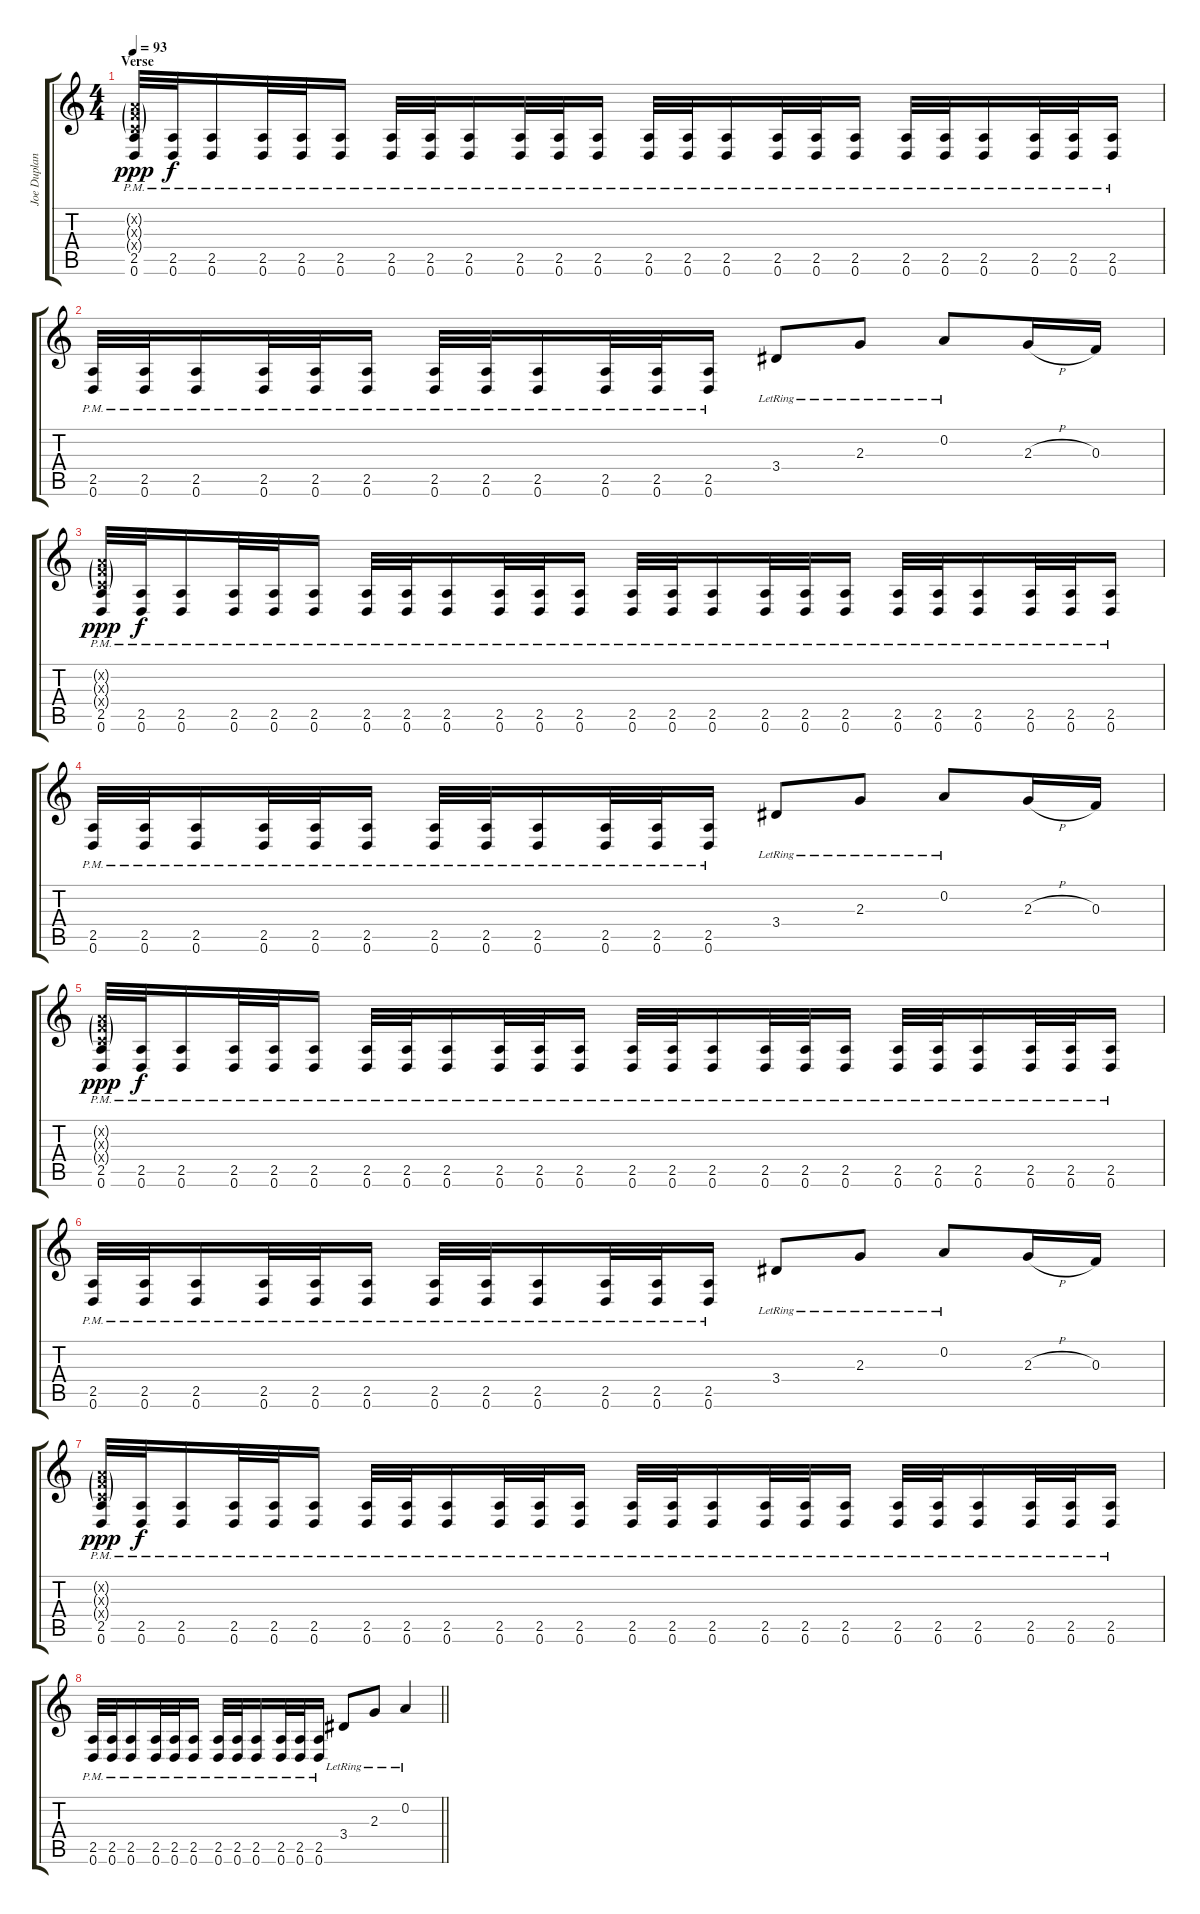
\track ("Joe Duplantier" "Joe Duplan") {instrument overdrivenguitar}
\staff {score tabs}
\tuning (D4 A3 F3 C3 G2 D2) {hide}
\ts (4 4)
\section ("" "Verse")
\tempo 93
\clef g2
\ks c
(0.2{g x} 0.3{g x} 0.4{g x} 2.5{pm} 0.6{pm}).32{dy ppp} (2.5{pm} 0.6{pm}).32{dy f} (2.5{pm} 0.6{pm}).16 (2.5{pm} 0.6{pm}).32 (2.5{pm} 0.6{pm}).32 (2.5{pm} 0.6{pm}).16 (2.5{pm} 0.6{pm}).32 (2.5{pm} 0.6{pm}).32 (2.5{pm} 0.6{pm}).16 (2.5{pm} 0.6{pm}).32 (2.5{pm} 0.6{pm}).32 (2.5{pm} 0.6{pm}).16 (2.5{pm} 0.6{pm}).32 (2.5{pm} 0.6{pm}).32 (2.5{pm} 0.6{pm}).16 (2.5{pm} 0.6{pm}).32 (2.5{pm} 0.6{pm}).32 (2.5{pm} 0.6{pm}).16 (2.5{pm} 0.6{pm}).32 (2.5{pm} 0.6{pm}).32 (2.5{pm} 0.6{pm}).16 (2.5{pm} 0.6{pm}).32 (2.5{pm} 0.6{pm}).32 (2.5{pm} 0.6{pm}).16 |
(2.5{pm} 0.6{pm}).32 (2.5{pm} 0.6{pm}).32 (2.5{pm} 0.6{pm}).16 (2.5{pm} 0.6{pm}).32 (2.5{pm} 0.6{pm}).32 (2.5{pm} 0.6{pm}).16 (2.5{pm} 0.6{pm}).32 (2.5{pm} 0.6{pm}).32 (2.5{pm} 0.6{pm}).16 (2.5{pm} 0.6{pm}).32 (2.5{pm} 0.6{pm}).32 (2.5{pm} 0.6{pm}).16 3.4{lr}.8 2.3{lr}.8 0.2{lr}.8 2.3{h}.16 0.3.16 |
(0.2{g x} 0.3{g x} 0.4{g x} 2.5{pm} 0.6{pm}).32{dy ppp} (2.5{pm} 0.6{pm}).32{dy f} (2.5{pm} 0.6{pm}).16 (2.5{pm} 0.6{pm}).32 (2.5{pm} 0.6{pm}).32 (2.5{pm} 0.6{pm}).16 (2.5{pm} 0.6{pm}).32 (2.5{pm} 0.6{pm}).32 (2.5{pm} 0.6{pm}).16 (2.5{pm} 0.6{pm}).32 (2.5{pm} 0.6{pm}).32 (2.5{pm} 0.6{pm}).16 (2.5{pm} 0.6{pm}).32 (2.5{pm} 0.6{pm}).32 (2.5{pm} 0.6{pm}).16 (2.5{pm} 0.6{pm}).32 (2.5{pm} 0.6{pm}).32 (2.5{pm} 0.6{pm}).16 (2.5{pm} 0.6{pm}).32 (2.5{pm} 0.6{pm}).32 (2.5{pm} 0.6{pm}).16 (2.5{pm} 0.6{pm}).32 (2.5{pm} 0.6{pm}).32 (2.5{pm} 0.6{pm}).16 |
(2.5{pm} 0.6{pm}).32 (2.5{pm} 0.6{pm}).32 (2.5{pm} 0.6{pm}).16 (2.5{pm} 0.6{pm}).32 (2.5{pm} 0.6{pm}).32 (2.5{pm} 0.6{pm}).16 (2.5{pm} 0.6{pm}).32 (2.5{pm} 0.6{pm}).32 (2.5{pm} 0.6{pm}).16 (2.5{pm} 0.6{pm}).32 (2.5{pm} 0.6{pm}).32 (2.5{pm} 0.6{pm}).16 3.4{lr}.8 2.3{lr}.8 0.2{lr}.8 2.3{h}.16 0.3.16 |
(0.2{g x} 0.3{g x} 0.4{g x} 2.5{pm} 0.6{pm}).32{dy ppp} (2.5{pm} 0.6{pm}).32{dy f} (2.5{pm} 0.6{pm}).16 (2.5{pm} 0.6{pm}).32 (2.5{pm} 0.6{pm}).32 (2.5{pm} 0.6{pm}).16 (2.5{pm} 0.6{pm}).32 (2.5{pm} 0.6{pm}).32 (2.5{pm} 0.6{pm}).16 (2.5{pm} 0.6{pm}).32 (2.5{pm} 0.6{pm}).32 (2.5{pm} 0.6{pm}).16 (2.5{pm} 0.6{pm}).32 (2.5{pm} 0.6{pm}).32 (2.5{pm} 0.6{pm}).16 (2.5{pm} 0.6{pm}).32 (2.5{pm} 0.6{pm}).32 (2.5{pm} 0.6{pm}).16 (2.5{pm} 0.6{pm}).32 (2.5{pm} 0.6{pm}).32 (2.5{pm} 0.6{pm}).16 (2.5{pm} 0.6{pm}).32 (2.5{pm} 0.6{pm}).32 (2.5{pm} 0.6{pm}).16 |
(2.5{pm} 0.6{pm}).32 (2.5{pm} 0.6{pm}).32 (2.5{pm} 0.6{pm}).16 (2.5{pm} 0.6{pm}).32 (2.5{pm} 0.6{pm}).32 (2.5{pm} 0.6{pm}).16 (2.5{pm} 0.6{pm}).32 (2.5{pm} 0.6{pm}).32 (2.5{pm} 0.6{pm}).16 (2.5{pm} 0.6{pm}).32 (2.5{pm} 0.6{pm}).32 (2.5{pm} 0.6{pm}).16 3.4{lr}.8 2.3{lr}.8 0.2{lr}.8 2.3{h}.16 0.3.16 |
(0.2{g x} 0.3{g x} 0.4{g x} 2.5{pm} 0.6{pm}).32{dy ppp} (2.5{pm} 0.6{pm}).32{dy f} (2.5{pm} 0.6{pm}).16 (2.5{pm} 0.6{pm}).32 (2.5{pm} 0.6{pm}).32 (2.5{pm} 0.6{pm}).16 (2.5{pm} 0.6{pm}).32 (2.5{pm} 0.6{pm}).32 (2.5{pm} 0.6{pm}).16 (2.5{pm} 0.6{pm}).32 (2.5{pm} 0.6{pm}).32 (2.5{pm} 0.6{pm}).16 (2.5{pm} 0.6{pm}).32 (2.5{pm} 0.6{pm}).32 (2.5{pm} 0.6{pm}).16 (2.5{pm} 0.6{pm}).32 (2.5{pm} 0.6{pm}).32 (2.5{pm} 0.6{pm}).16 (2.5{pm} 0.6{pm}).32 (2.5{pm} 0.6{pm}).32 (2.5{pm} 0.6{pm}).16 (2.5{pm} 0.6{pm}).32 (2.5{pm} 0.6{pm}).32 (2.5{pm} 0.6{pm}).16 |
\barLineRight lightlight
(2.5{pm} 0.6{pm}).32 (2.5{pm} 0.6{pm}).32 (2.5{pm} 0.6{pm}).16 (2.5{pm} 0.6{pm}).32 (2.5{pm} 0.6{pm}).32 (2.5{pm} 0.6{pm}).16 (2.5{pm} 0.6{pm}).32 (2.5{pm} 0.6{pm}).32 (2.5{pm} 0.6{pm}).16 (2.5{pm} 0.6{pm}).32 (2.5{pm} 0.6{pm}).32 (2.5{pm} 0.6{pm}).16 3.4{lr}.8 2.3{lr}.8 0.2{lr}.4
